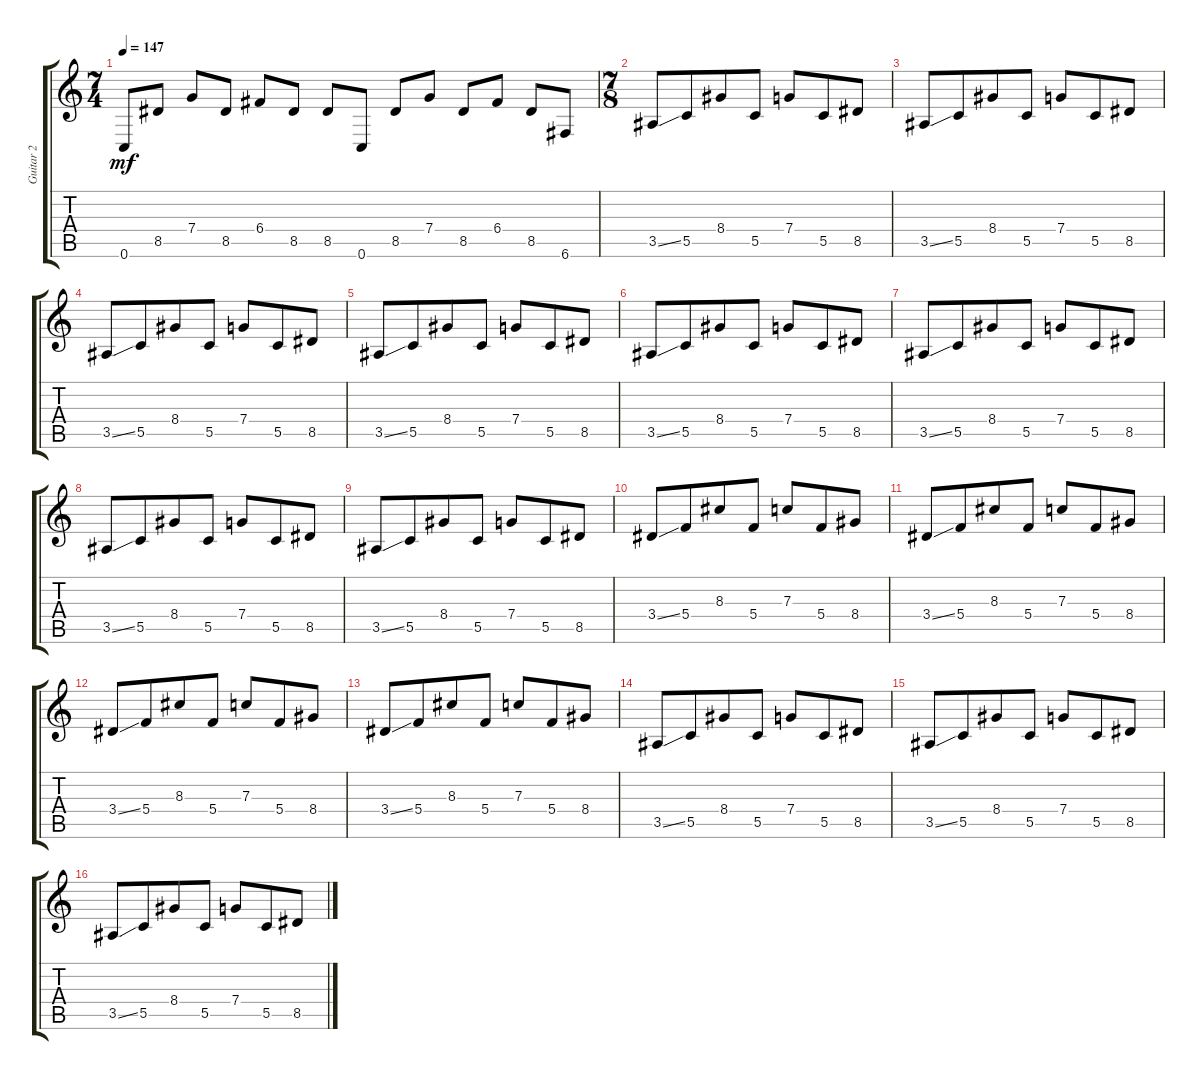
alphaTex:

\track ("Guitar 2" "Guitar 2") {instrument distortionguitar}
\staff {score tabs}
\tuning (D4 A3 F3 C3 G2 C2) {hide}
\ts (7 4)
\tempo 147
\clef g2
\ks c
0.6.8{dy mf} 8.5.8 7.4.8 8.5.8 6.4.8 8.5.8 8.5.8 0.6.8 8.5.8 7.4.8 8.5.8 6.4.8 8.5.8 6.6.8 |
\ts (7 8)
3.5{ss}.8 5.5.8 8.4.8 5.5.8 7.4.8 5.5.8 8.5.8 |
3.5{ss}.8 5.5.8 8.4.8 5.5.8 7.4.8 5.5.8 8.5.8 |
3.5{ss}.8 5.5.8 8.4.8 5.5.8 7.4.8 5.5.8 8.5.8 |
3.5{ss}.8 5.5.8 8.4.8 5.5.8 7.4.8 5.5.8 8.5.8 |
3.5{ss}.8 5.5.8 8.4.8 5.5.8 7.4.8 5.5.8 8.5.8 |
3.5{ss}.8 5.5.8 8.4.8 5.5.8 7.4.8 5.5.8 8.5.8 |
3.5{ss}.8 5.5.8 8.4.8 5.5.8 7.4.8 5.5.8 8.5.8 |
3.5{ss}.8 5.5.8 8.4.8 5.5.8 7.4.8 5.5.8 8.5.8 |
3.4{ss}.8 5.4.8 8.3.8 5.4.8 7.3.8 5.4.8 8.4.8 |
3.4{ss}.8 5.4.8 8.3.8 5.4.8 7.3.8 5.4.8 8.4.8 |
3.4{ss}.8 5.4.8 8.3.8 5.4.8 7.3.8 5.4.8 8.4.8 |
3.4{ss}.8 5.4.8 8.3.8 5.4.8 7.3.8 5.4.8 8.4.8 |
3.5{ss}.8 5.5.8 8.4.8 5.5.8 7.4.8 5.5.8 8.5.8 |
3.5{ss}.8 5.5.8 8.4.8 5.5.8 7.4.8 5.5.8 8.5.8 |
3.5{ss}.8 5.5.8 8.4.8 5.5.8 7.4.8 5.5.8 8.5.8
